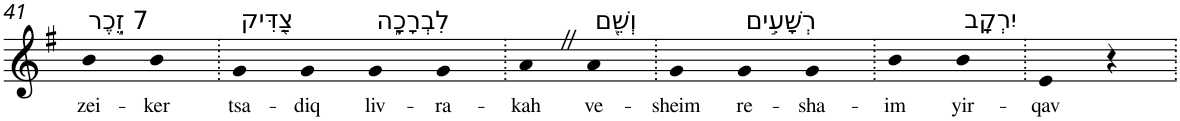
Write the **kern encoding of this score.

**kern	**text
*part1	*part1
*staff1	*staff1
*I"Piano	*
*I'Pno	*
!!LO:PB:g=z
*clefG2	*
*k[f#]	*
*G:	*
=41	=41
!LO:TX:a:t=7 זֵ֣כֶר	!
!	!LO:LY:b
4b	zei-
!	!LO:LY:b
4b	-ker
=42.	=42.
!LO:TX:a:t=צַ֭דִּיק	!
!	!LO:LY:b
4g	tsa-
!	!LO:LY:b
4g	-diq
!LO:TX:a:t=לִבְרָכָ֑ה	!
!	!LO:LY:b
4g	liv-
!	!LO:LY:b
4g	-ra-
=43.	=43.
!	!LO:LY:b
4aZ	-kah
!LO:TX:a:t=וְשֵׁ֖ם	!
!	!LO:LY:b
4a	ve-
=44.	=44.
!	!LO:LY:b
4g	-sheim
!LO:TX:a:t=רְשָׁעִ֣ים	!
!	!LO:LY:b
4g	re-
!	!LO:LY:b
4g	-sha-
=45.	=45.
!	!LO:LY:b
4b	-im
!LO:TX:a:t=יִרְקָֽב	!
!	!LO:LY:b
4b	yir-
=46.	=46.
!	!LO:LY:b
4e	-qav
4r	.
=.	=.
*-	*-
